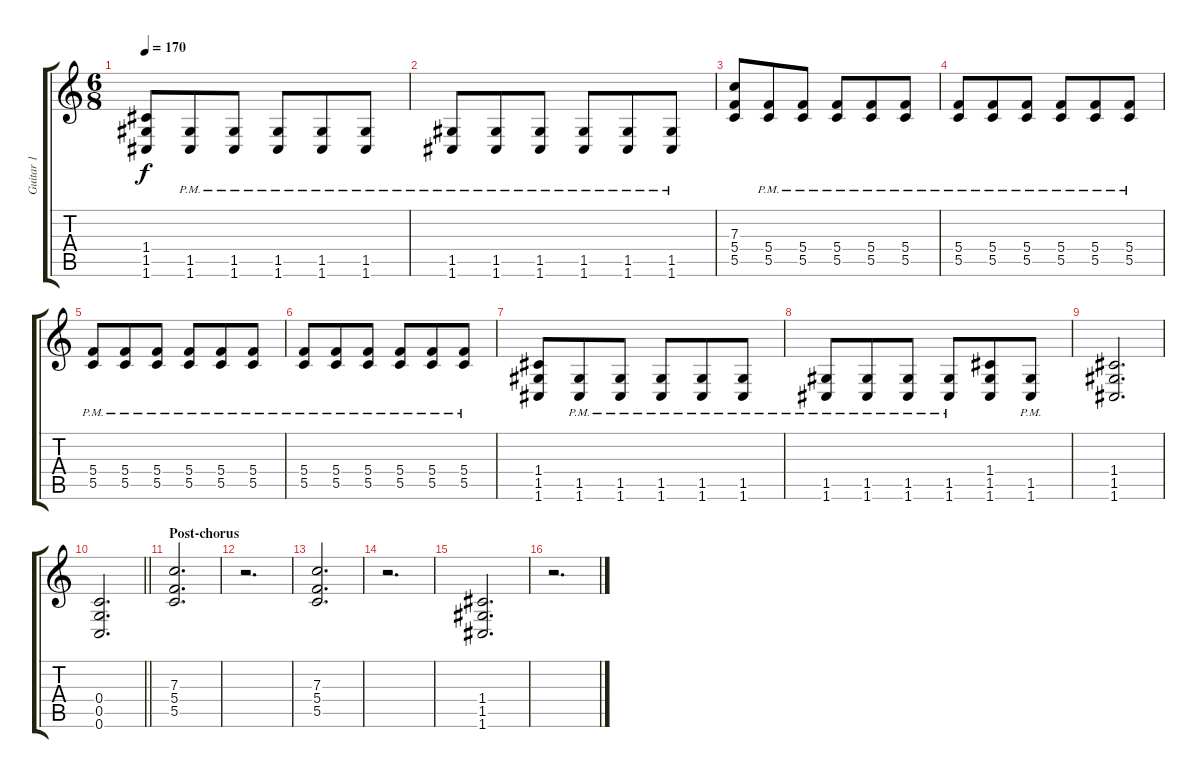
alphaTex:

\track ("Guitar 1" "Guitar 1") {instrument distortionguitar}
\staff {score tabs}
\tuning (D4 A3 F3 C3 G2 C2) {hide}
\ts (6 8)
\tempo 170
\clef g2
\ks c
(1.4 1.5 1.6).8{dy f} (1.5{pm} 1.6{pm}).8 (1.5{pm} 1.6{pm}).8 (1.5{pm} 1.6{pm}).8 (1.5{pm} 1.6{pm}).8 (1.5{pm} 1.6{pm}).8 |
(1.5{pm} 1.6{pm}).8 (1.5{pm} 1.6{pm}).8 (1.5{pm} 1.6{pm}).8 (1.5{pm} 1.6{pm}).8 (1.5{pm} 1.6{pm}).8 (1.5{pm} 1.6{pm}).8 |
(7.3 5.4 5.5).8 (5.4{pm} 5.5{pm}).8 (5.4{pm} 5.5{pm}).8 (5.4{pm} 5.5{pm}).8 (5.4{pm} 5.5{pm}).8 (5.4{pm} 5.5{pm}).8 |
(5.4{pm} 5.5{pm}).8 (5.4{pm} 5.5{pm}).8 (5.4{pm} 5.5{pm}).8 (5.4{pm} 5.5{pm}).8 (5.4{pm} 5.5{pm}).8 (5.4{pm} 5.5{pm}).8 |
(5.4{pm} 5.5{pm}).8 (5.4{pm} 5.5{pm}).8 (5.4{pm} 5.5{pm}).8 (5.4{pm} 5.5{pm}).8 (5.4{pm} 5.5{pm}).8 (5.4{pm} 5.5{pm}).8 |
(5.4{pm} 5.5{pm}).8 (5.4{pm} 5.5{pm}).8 (5.4{pm} 5.5{pm}).8 (5.4{pm} 5.5{pm}).8 (5.4{pm} 5.5{pm}).8 (5.4{pm} 5.5{pm}).8 |
(1.4 1.5 1.6).8 (1.5{pm} 1.6{pm}).8 (1.5{pm} 1.6{pm}).8 (1.5{pm} 1.6{pm}).8 (1.5{pm} 1.6{pm}).8 (1.5{pm} 1.6{pm}).8 |
(1.5{pm} 1.6{pm}).8 (1.5{pm} 1.6{pm}).8 (1.5{pm} 1.6{pm}).8 (1.5{pm} 1.6{pm}).8 (1.4 1.5 1.6).8 (1.5{pm} 1.6{pm}).8 |
(1.4 1.5 1.6).2{d} |
\barLineRight lightlight
(0.4 0.5 0.6).2{d} |
\section ("" "Post-chorus")
(7.3 5.4 5.5).2{d} |
r.2{d} |
(7.3 5.4 5.5).2{d} |
r.2{d} |
(1.4 1.5 1.6).2{d} |
r.2{d}
